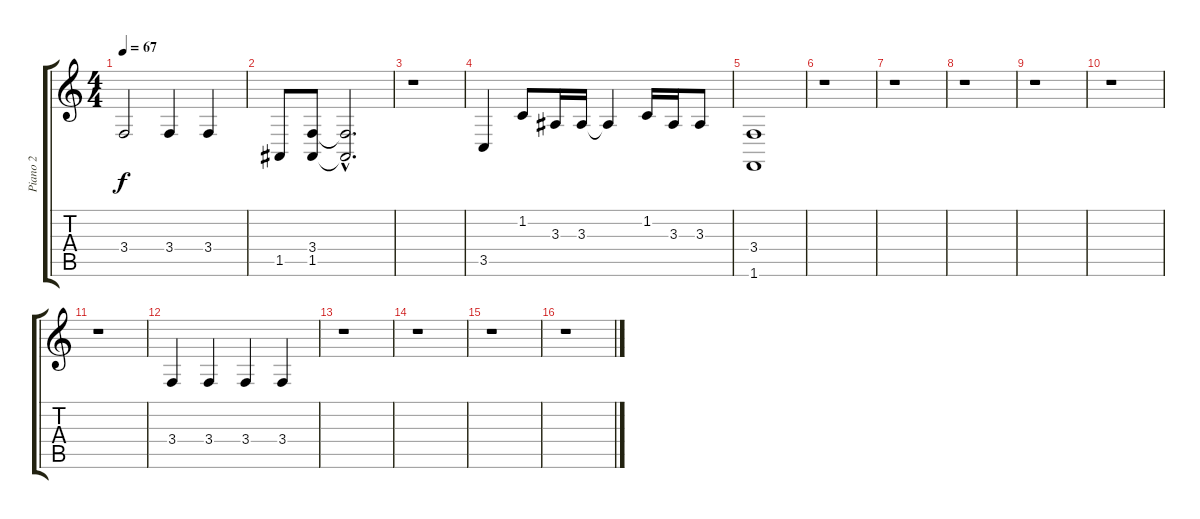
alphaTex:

\track ("Piano 2" "Piano 2") {instrument acousticgrandpiano}
\staff {score tabs}
\tuning (E4 B3 G3 D3 A2 E2) {hide}
\ts (4 4)
\tempo 67
\clef g2
\ks c
3.4.2{dy f instrument acousticgrandpiano} 3.4.4 3.4.4 |
1.5.8 (3.4 1.5).8 (3.4{hac t} 1.5{hac t}).2{d} |
r.1 |
3.5.4 1.2.8 3.3.16 3.3.16 3.3{t}.4 1.2.16 3.3.16 3.3.8 |
(3.4 1.6).1 |
r.1 |
r.1 |
r.1 |
r.1 |
r.1 |
r.1 |
3.4.4 3.4.4 3.4.4 3.4.4 |
r.1 |
r.1 |
r.1 |
r.1
